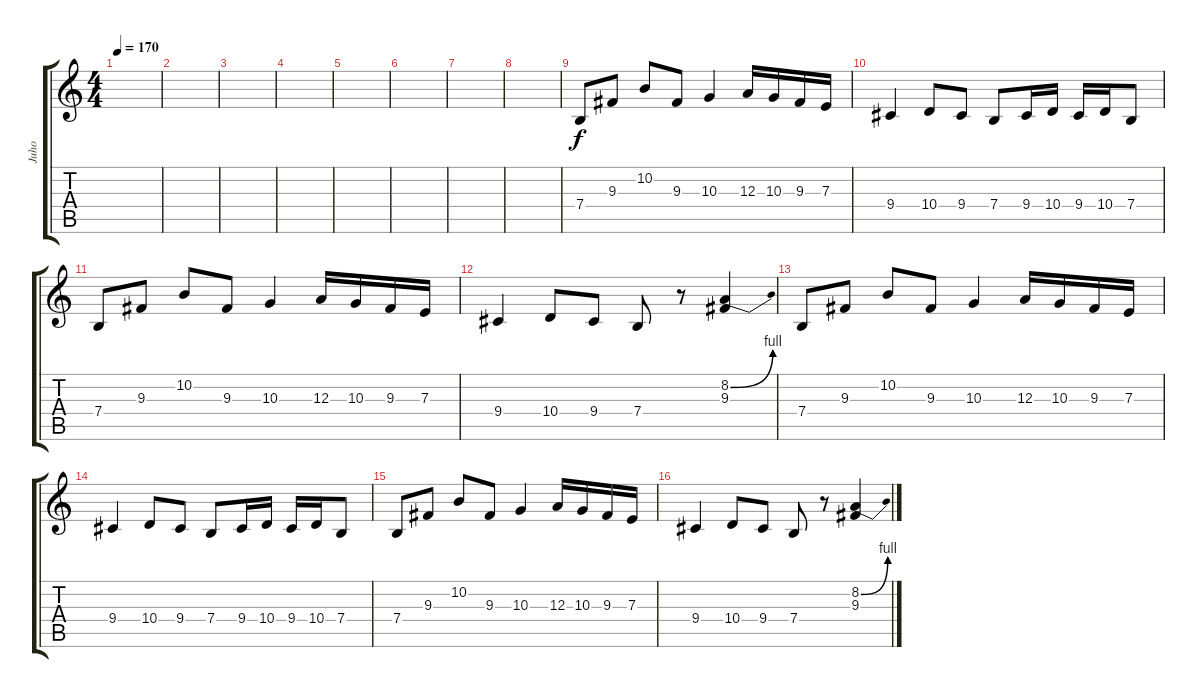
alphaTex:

\track ("Juho" "Juho") {instrument accordion}
\staff {score tabs}
\tuning (Gb4 Db4 A3 E3 B2 Gb2) {hide}
\ts (4 4)
\tempo 170
\clef g2
\ks c
|
|
|
|
|
|
|
|
7.4.8 9.3.8 10.2.8 9.3.8 10.3.4 12.3.16 10.3.16 9.3.16 7.3.16 |
9.4.4 10.4.8 9.4.8 7.4.8 9.4.16 10.4.16 9.4.16 10.4.16 7.4.8 |
7.4.8 9.3.8 10.2.8 9.3.8 10.3.4 12.3.16 10.3.16 9.3.16 7.3.16 |
9.4.4 10.4.8 9.4.8 7.4.8 r.8 (8.2{be (bend 0 0 60 4)} 9.3).4 |
7.4.8 9.3.8 10.2.8 9.3.8 10.3.4 12.3.16 10.3.16 9.3.16 7.3.16 |
9.4.4 10.4.8 9.4.8 7.4.8 9.4.16 10.4.16 9.4.16 10.4.16 7.4.8 |
7.4.8 9.3.8 10.2.8 9.3.8 10.3.4 12.3.16 10.3.16 9.3.16 7.3.16 |
9.4.4 10.4.8 9.4.8 7.4.8 r.8 (8.2{be (bend 0 0 60 4)} 9.3).4
